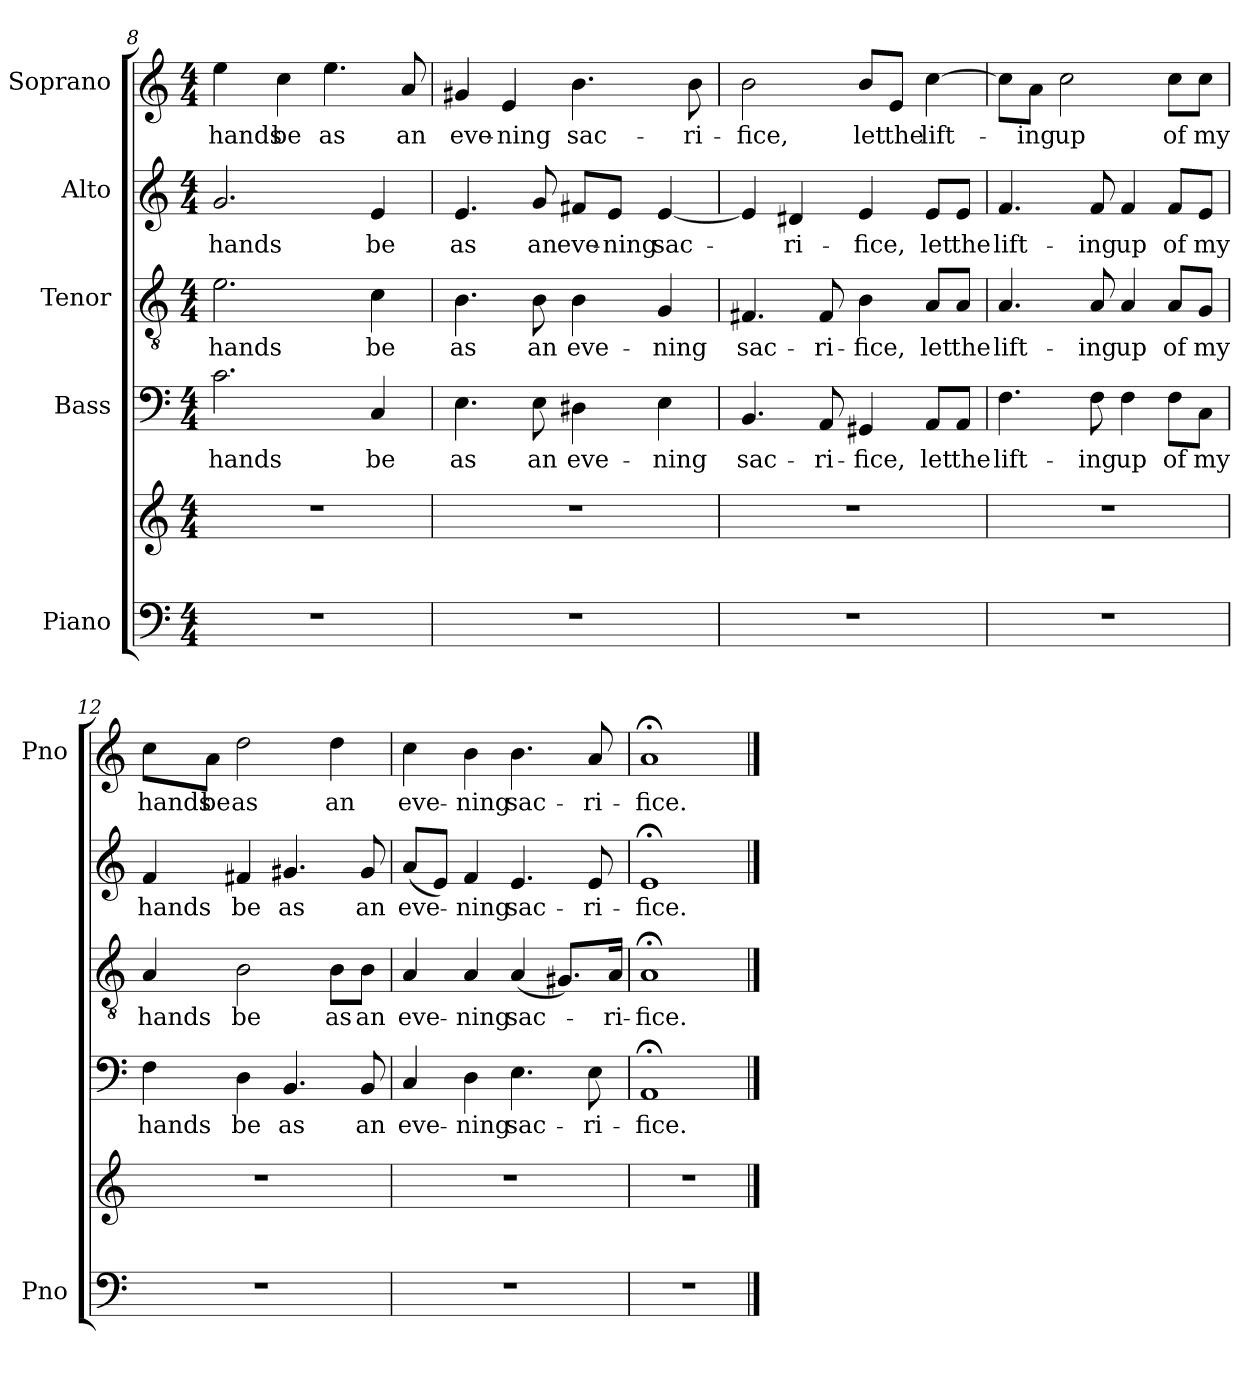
**kern	**kern	**kern	**text	**kern	**text	**kern	**text	**kern	**text
*part5	*part5	*part4	*part4	*part3	*part3	*part2	*part2	*part1	*part1
*staff6	*staff5	*staff4	*staff4	*staff3	*staff3	*staff2	*staff2	*staff1	*staff1
*I"Piano	*	*I"Bass	*	*I"Tenor	*	*I"Alto	*	*I"Soprano	*
*I'Pno	*	*	*	*	*	*	*	*I'Pno	*
*clefF4	*clefG2	*clefF4	*	*clefGv2	*	*clefG2	*	*clefG2	*
*k[]	*k[]	*k[]	*	*k[]	*	*k[]	*	*k[]	*
*C:	*C:	*C:	*	*C:	*	*C:	*	*C:	*
*M4/4	*M4/4	*M4/4	*	*M4/4	*	*M4/4	*	*M4/4	*
=8	=8	=8	=8	=8	=8	=8	=8	=8	=8
1r	1r	2.c\	hands	2.e\	hands	2.g/	hands	4ee\	hands
.	.	.	.	.	.	.	.	4cc\	be
.	.	.	.	.	.	.	.	4.ee\	as
.	.	4C/	be	4c\	be	4e/	be	.	.
.	.	.	.	.	.	.	.	8a/	an
=9	=9	=9	=9	=9	=9	=9	=9	=9	=9
1r	1r	4.E\	as	4.B\	as	4.e/	as	4g#X/	eve-
.	.	.	.	.	.	.	.	4e/	-ning
.	.	8E\	an	8B\	an	8g/	an	.	.
.	.	4D#X\	eve-	4B\	eve-	8f#X/L	eve-	4.b\	sac-
.	.	.	.	.	.	8e/J	-ning	.	.
.	.	4E\	-ning	4G/	-ning	[4e/	sac-	.	.
.	.	.	.	.	.	.	.	8b\	-ri-
!!LO:LB:g=z
=10	=10	=10	=10	=10	=10	=10	=10	=10	=10
1r	1r	4.BB/	sac-	4.F#X/	sac-	4e/]	-­	2b\	-fice,
.	.	.	.	.	.	4d#X/	ri-	.	.
.	.	8AA/	-ri-	8F#/	-ri-	.	.	.	.
.	.	4GG#X/	-fice,	4B\	-fice,	4e/	-fice,	8b/L	let
.	.	.	.	.	.	.	.	8e/J	the
.	.	8AA/L	let	8A/L	let	8e/L	let	[4cc\	lift-
.	.	8AA/J	the	8A/J	the	8e/J	the	.	.
=11	=11	=11	=11	=11	=11	=11	=11	=11	=11
1r	1r	4.F\	lift-	4.A/	lift-	4.f/	lift-	8cc\L]	.
.	.	.	.	.	.	.	.	8a\J	-ing
.	.	.	.	.	.	.	.	2cc\	up
.	.	8F\	-ing	8A/	-ing	8f/	-ing	.	.
.	.	4F\	up	4A/	up	4f/	up	.	.
.	.	8F\L	of	8A/L	of	8f/L	of	8cc\L	of
.	.	8C\J	my	8G/J	my	8e/J	my	8cc\J	my
=12	=12	=12	=12	=12	=12	=12	=12	=12	=12
1r	1r	4F\	hands	4A/	hands	4f/	hands	8cc\L	hands
.	.	.	.	.	.	.	.	8a\J	be
.	.	4D\	be	2B\	be	4f#X/	be	2dd\	as
.	.	4.BB/	as	.	.	4.g#X/	as	.	.
.	.	.	.	8B\L	as	.	.	4dd\	an
.	.	8BB/	an	8B\J	an	8g#/	an	.	.
=13	=13	=13	=13	=13	=13	=13	=13	=13	=13
1r	1r	4C/	eve-	4A/	eve-	(8a/L	eve-	4cc\	eve-
.	.	.	.	.	.	8e/J)	.	.	.
.	.	4D\	-ning	4A/	-ning	4f/	-ning	4b\	-ning
.	.	4.E\	sac-	(4A/	sac-	4.e/	sac-	4.b\	sac-
.	.	.	.	8.G#X/L)	.	.	.	.	.
.	.	8E\	-ri-	.	.	8e/	-ri-	8a/	-ri-
.	.	.	.	16A/Jk	-ri-	.	.	.	.
=14	=14	=14	=14	=14	=14	=14	=14	=14	=14
1r	1r	1AA;<	-fice.	1A;<	-fice.	1e;<	-fice.	1a;<	-fice.
==	==	==	==	==	==	==	==	==	==
*-	*-	*-	*-	*-	*-	*-	*-	*-	*-
